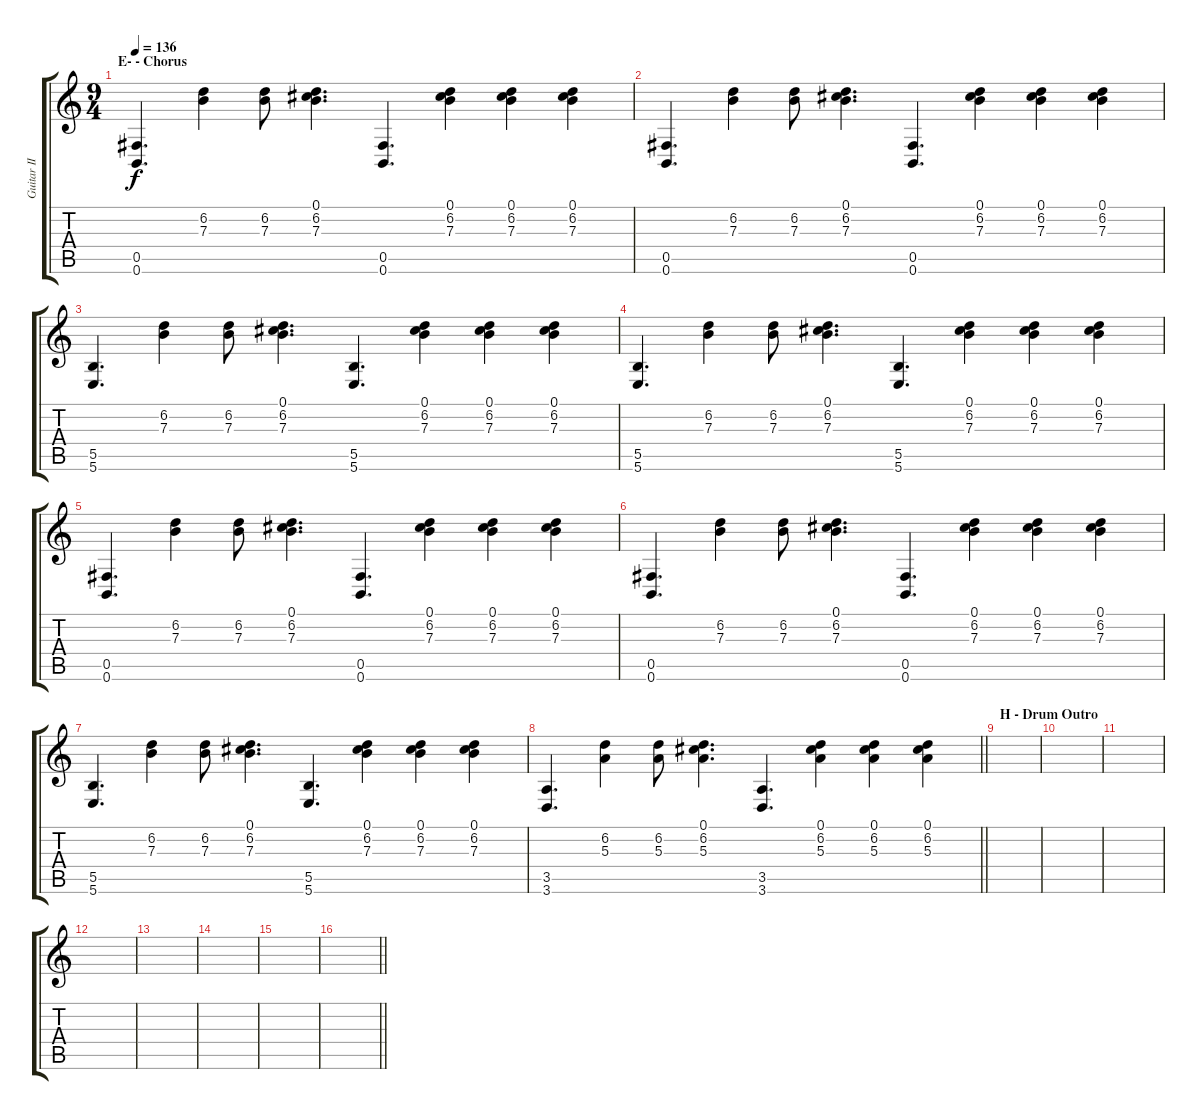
\track ("Guitar II" "Guitar II") {instrument distortionguitar}
\staff {score tabs}
\tuning (Db4 Ab3 E3 B2 Gb2 B1) {hide}
\ts (9 4)
\section ("" "E- - Chorus")
\tempo 136
\clef g2
\ks c
(0.5 0.6).4{d dy f instrument distortionguitar} (6.2 7.3).4 (6.2 7.3).8 (0.1 6.2 7.3).4{d} (0.5 0.6).4{d} (0.1 6.2 7.3).4 (0.1 6.2 7.3).4 (0.1 6.2 7.3).4 |
(0.5 0.6).4{d} (6.2 7.3).4 (6.2 7.3).8 (0.1 6.2 7.3).4{d} (0.5 0.6).4{d} (0.1 6.2 7.3).4 (0.1 6.2 7.3).4 (0.1 6.2 7.3).4 |
(5.5 5.6).4{d} (6.2 7.3).4 (6.2 7.3).8 (0.1 6.2 7.3).4{d} (5.5 5.6).4{d} (0.1 6.2 7.3).4 (0.1 6.2 7.3).4 (0.1 6.2 7.3).4 |
(5.5 5.6).4{d} (6.2 7.3).4 (6.2 7.3).8 (0.1 6.2 7.3).4{d} (5.5 5.6).4{d} (0.1 6.2 7.3).4 (0.1 6.2 7.3).4 (0.1 6.2 7.3).4 |
(0.5 0.6).4{d} (6.2 7.3).4 (6.2 7.3).8 (0.1 6.2 7.3).4{d} (0.5 0.6).4{d} (0.1 6.2 7.3).4 (0.1 6.2 7.3).4 (0.1 6.2 7.3).4 |
(0.5 0.6).4{d} (6.2 7.3).4 (6.2 7.3).8 (0.1 6.2 7.3).4{d} (0.5 0.6).4{d} (0.1 6.2 7.3).4 (0.1 6.2 7.3).4 (0.1 6.2 7.3).4 |
(5.5 5.6).4{d} (6.2 7.3).4 (6.2 7.3).8 (0.1 6.2 7.3).4{d} (5.5 5.6).4{d} (0.1 6.2 7.3).4 (0.1 6.2 7.3).4 (0.1 6.2 7.3).4 |
\barLineRight lightlight
(3.5 3.6).4{d} (6.2 5.3).4 (6.2 5.3).8 (0.1 6.2 5.3).4{d} (3.5 3.6).4{d} (0.1 6.2 5.3).4 (0.1 6.2 5.3).4 (0.1 6.2 5.3).4 |
\section ("" "H - Drum Outro")
|
|
|
|
|
|
|
\barLineRight lightlight
